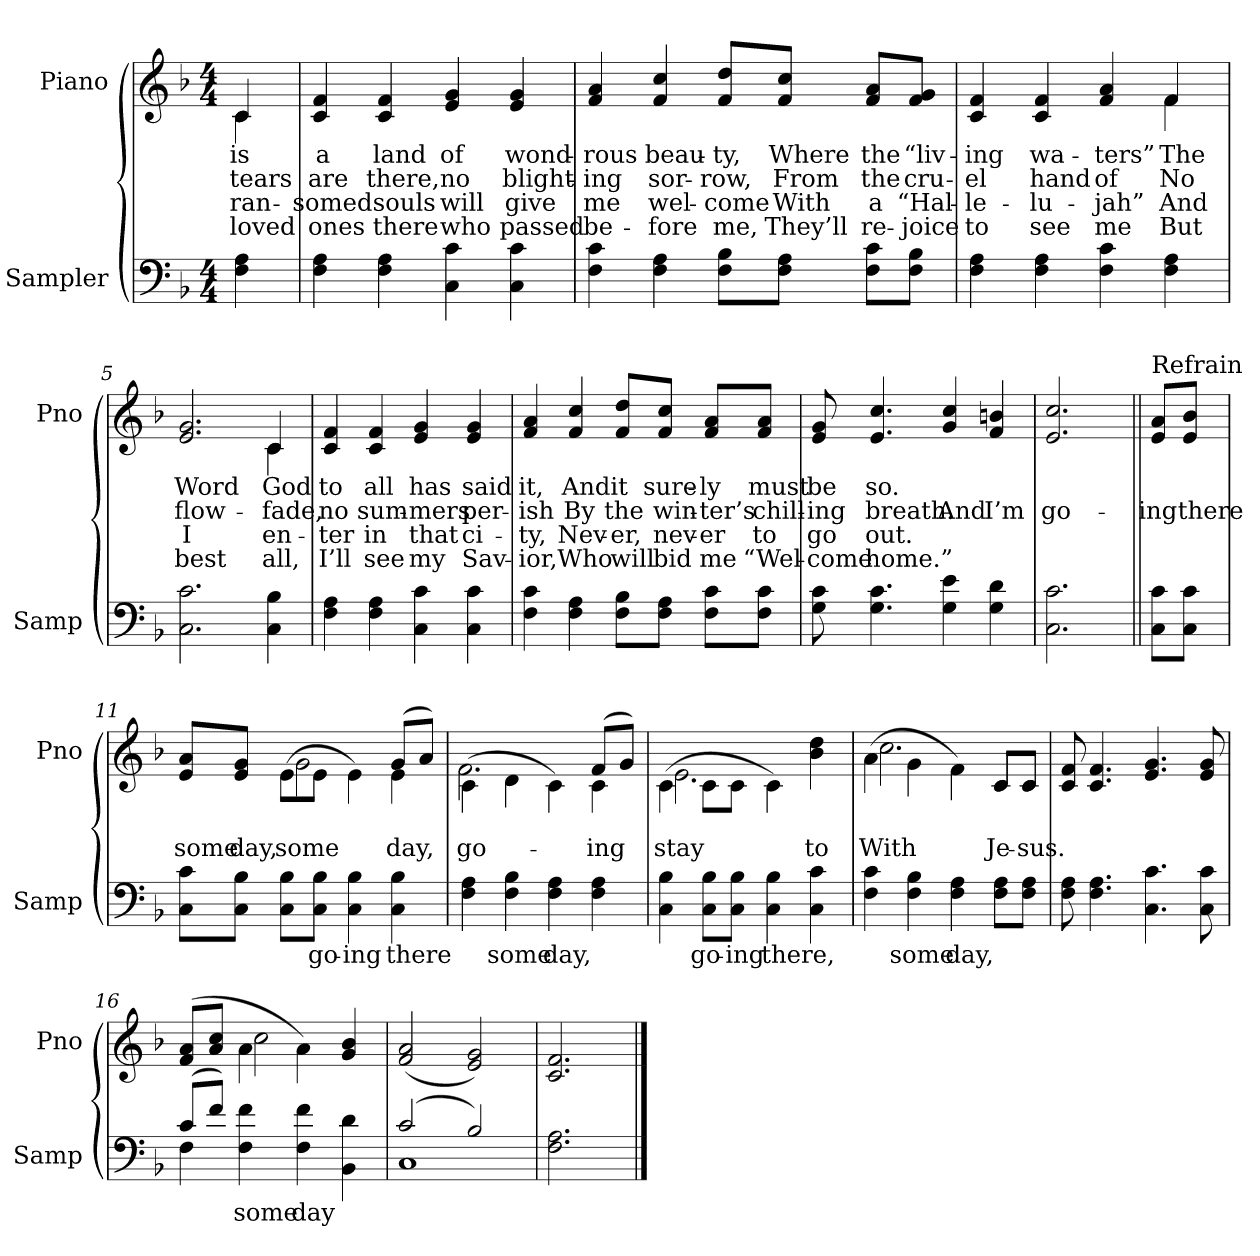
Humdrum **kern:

**kern	**text	**kern	**text	**text	**text	**text
*part2	*part2	*part1	*part1	*part1	*part1	*part1
*staff2	*staff2	*staff1	*staff1	*staff1	*staff1	*staff1
*I"Sampler	*	*I"Piano	*	*	*	*
*I'Samp	*	*I'Pno	*	*	*	*
*clefF4	*	*clefG2	*	*	*	*
*k[b-]	*	*k[b-]	*	*	*	*
*F:	*	*F:	*	*	*	*
*M4/4	*	*M4/4	*	*	*	*
=1	=1	=1	=1	=1	=1	=1
*	*	*^	*	*	*	*
4F 4A	.	4c/	4c	is	tears	ran-	loved
*	*	*v	*v	*	*	*	*
=2	=2	=2	=2	=2	=2	=2
4F 4A	.	4c 4f	a	are	-somed	ones
4F 4A	.	4c 4f	land	there,	souls	there
4C 4c	.	4e 4g	of	no	will	who
4C 4c	.	4e 4g	wond-	blight-	give	passed
=3	=3	=3	=3	=3	=3	=3
4F 4c	.	4f 4a	-rous	-ing	me	be-
4F 4A	.	4f 4cc	beau-	sor-	wel-	-fore
8F\ 8B-\L	.	8f/ 8dd/L	-ty,	-row,	-come	me,
8F\ 8A\J	.	8f/ 8cc/J	Where	From	With	They’ll
8F\ 8c\L	.	8f/ 8a/L	the	the	a	re-
8F\ 8B-\J	.	8f/ 8g/J	“liv-	cru-	“Hal-	-joice
=4	=4	=4	=4	=4	=4	=4
*	*	*^	*	*	*	*
4F 4A	.	4c 4f	2.ryy	-ing	-el	-le-	to
4F 4A	.	4c 4f	.	wa-	hand	-lu-	see
4F 4c	.	4f 4a	.	-ters”	of	-jah”	me
4F 4A	.	4f/	4f	The	No	And	But
=5	=5	=5	=5	=5	=5	=5	=5
2.C 2.c	.	2.e 2.g	2.ryy	Word	flow-	I	best
4C 4B-	.	4c/	4c	God	fade,	en-	all,
*	*	*v	*v	*	*	*	*
=6	=6	=6	=6	=6	=6	=6
4F 4A	.	4c 4f	to	no	-ter	I’ll
4F 4A	.	4c 4f	all	sum-	in	see
4C 4c	.	4e 4g	has	-mers	that	my
4C 4c	.	4e 4g	said	per-	ci-	Sav-
=7	=7	=7	=7	=7	=7	=7
4F 4c	.	4f 4a	it,	-ish	-ty,	-ior,
4F 4A	.	4f 4cc	And	By	Nev-	Who
8F\ 8B-\L	.	8f/ 8dd/L	it	the	-er,	will
8F\ 8A\J	.	8f/ 8cc/J	sure-	win-	nev-	bid
8F\ 8c\L	.	8f/ 8a/L	-ly	-ter’s	-er	me
8F\ 8c\J	.	8f/ 8a/J	must	chill-	to	“Wel-
=8	=8	=8	=8	=8	=8	=8
8G 8c	.	8e 8g	be	-ing	go	-come
4.G 4.c	.	4.e 4.cc	so.	breath.	out.	home.”
4G 4e	.	4g 4cc	.	And	.	.
4G 4d	.	4f 4bn	.	I’m	.	.
=9	=9	=9	=9	=9	=9	=9
2.C 2.c	.	2.e 2.cc	.	go-	.	.
=10||	=10||	=10||	=10||	=10||	=10||	=10||
!	!	!LO:TX:t=Refrain	!	!	!	!
8C\ 8c\L	.	8e/ 8a/L	.	-ing	.	.
8C\ 8c\J	.	8e/ 8b-/J	.	there	.	.
=11	=11	=11	=11	=11	=11	=11
*	*	*^	*	*	*	*
8C\ 8c\L	.	8e/ 8a/L	4ryy	.	some	.	.
8C\ 8B-\J	.	8e/ 8g/J	.	.	day,	.	.
8C\ 8B-\L	.	(8e\L	2g	.	some	.	.
8C\ 8B-\J	go-	8e\J	.	.	.	.	.
4C 4B-	-ing	4e\)	.	.	.	.	.
4C 4B-	there	(8g/L	4e	.	day,	.	.
.	.	8a/J)	.	.	.	.	.
=12	=12	=12	=12	=12	=12	=12	=12
4F 4A	.	(4c\	2.f	.	go-	.	.
4F 4B-	some	4d\	.	.	.	.	.
4F 4A	day,	4c\)	.	.	.	.	.
4F 4A	.	(8f/L	4c	.	-ing	.	.
.	.	8g/J)	.	.	.	.	.
=13	=13	=13	=13	=13	=13	=13	=13
4C 4B-	.	(4c\	2.e	.	stay	.	.
8C\ 8B-\L	go-	8c\L	.	.	.	.	.
8C\ 8B-\J	-ing	8c\J	.	.	.	.	.
4C 4B-	there,	4c\)	.	.	.	.	.
4C 4c	.	4b- 4dd	4ryy	.	to	.	.
=14	=14	=14	=14	=14	=14	=14	=14
4F 4c	.	(4a\	2.cc	.	With	.	.
4F 4B-	some	4g\	.	.	.	.	.
4F 4A	day,	4f\)	.	.	.	.	.
8F\ 8A\L	.	8c/L	8c/L	.	Je-	.	.
8F\ 8A\J	.	8c/J	8c/J	.	-sus.	.	.
*	*	*v	*v	*	*	*	*
=15	=15	=15	=15	=15	=15	=15
8F 8A	.	8c 8f	.	.	.	.
4.F 4.A	.	4.c 4.f	.	.	.	.
4.C 4.c	.	4.e 4.g	.	.	.	.
8C 8c	.	8e 8g	.	.	.	.
=16	=16	=16	=16	=16	=16	=16
*^	*	*^	*	*	*	*
(8c/L	4F	.	(8f/ 8a/L	4ryy	.	.	.	.
8f/J)	.	.	8a/ 8cc/J	.	.	.	.	.
4F 4f	2.ryy	some	4a\	2cc	.	.	.	.
4F 4f	.	day	4a\)	.	.	.	.	.
4BB- 4d	.	.	4g 4b-	4ryy	.	.	.	.
*	*	*	*v	*v	*	*	*	*
=17	=17	=17	=17	=17	=17	=17	=17
(2c/	1C	.	(2f 2a	.	.	.	.
2B-/)	.	.	2e 2g)	.	.	.	.
*v	*v	*	*	*	*	*	*
=18	=18	=18	=18	=18	=18	=18
2.F 2.A	.	2.c 2.f	.	.	.	.
==	==	==	==	==	==	==
*-	*-	*-	*-	*-	*-	*-
